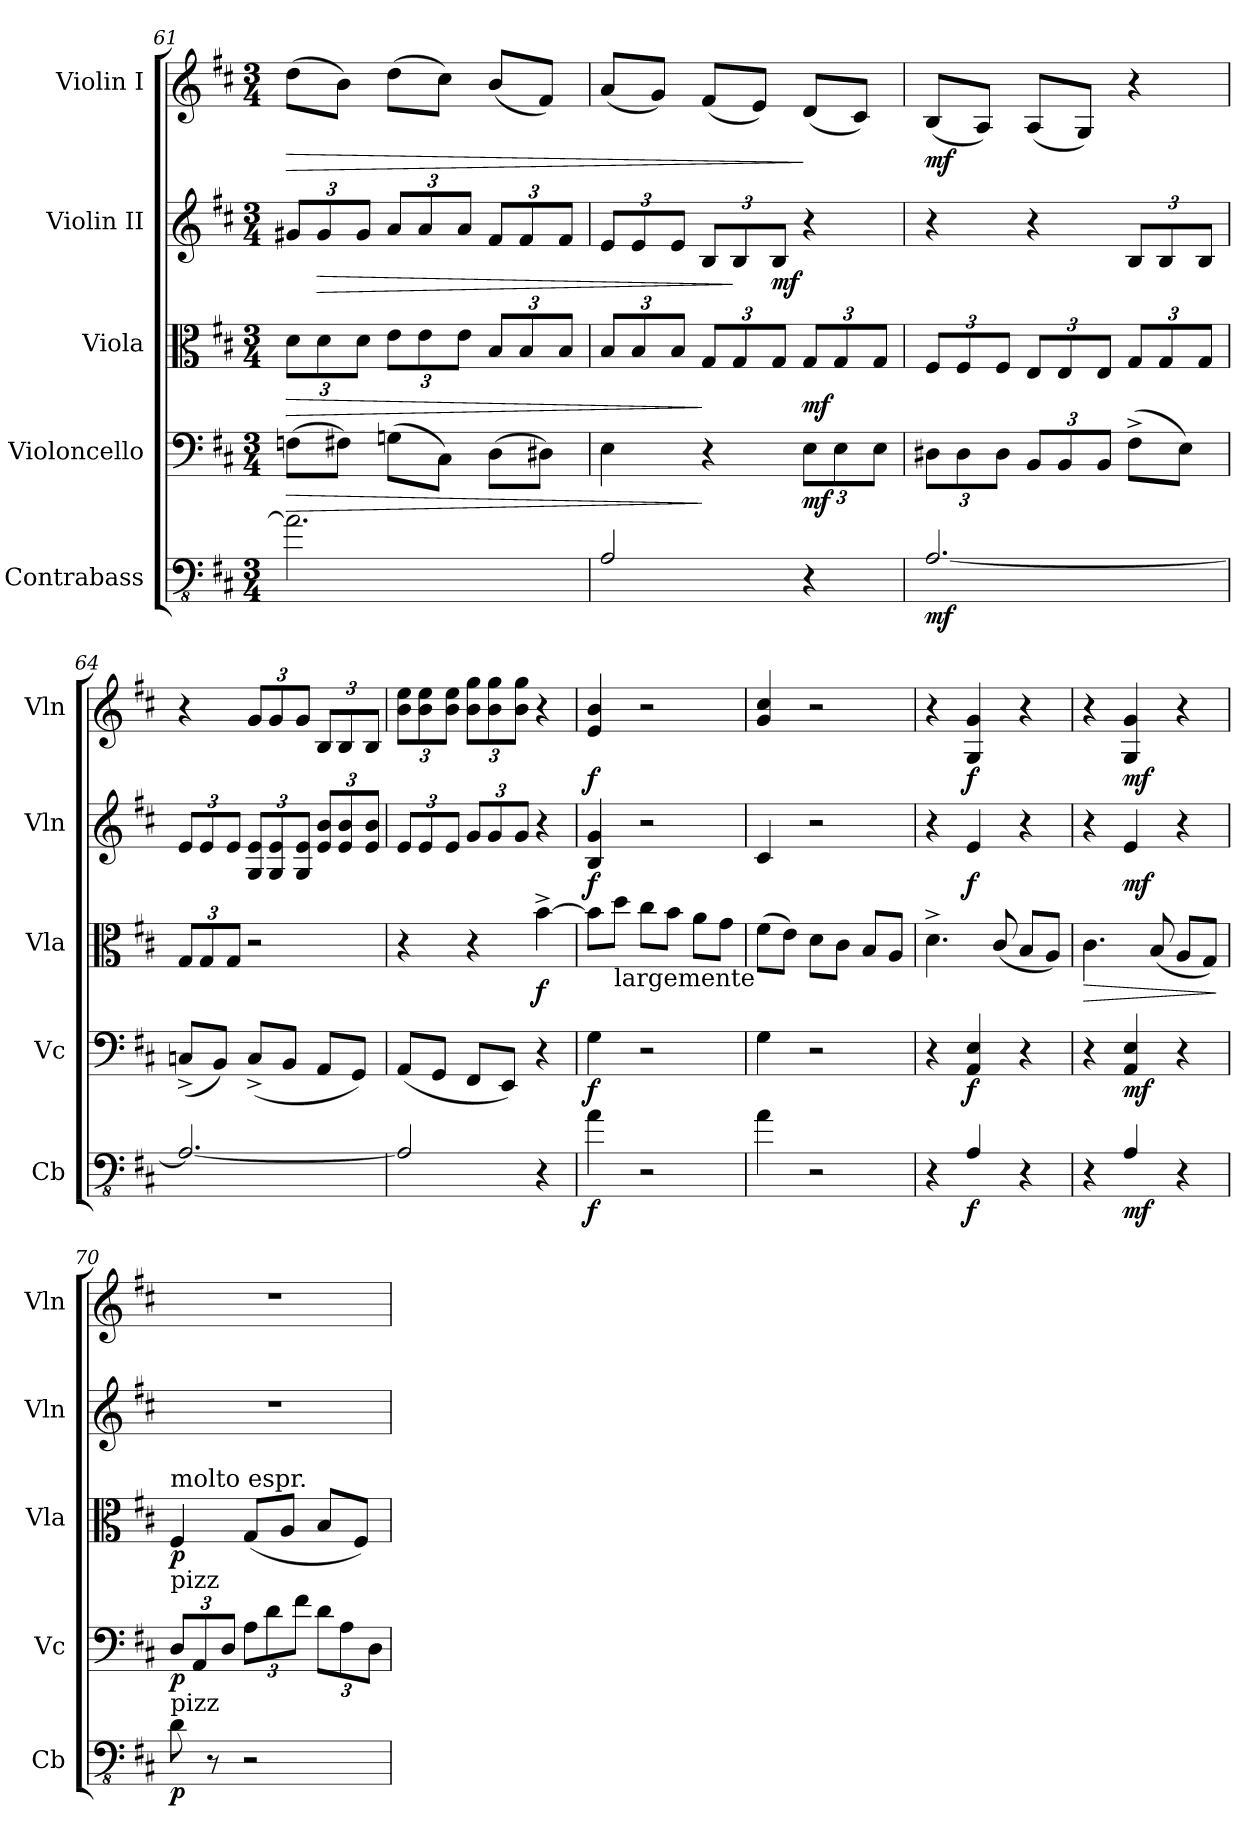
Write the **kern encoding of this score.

**kern	**dynam	**kern	**dynam	**kern	**dynam	**kern	**dynam	**kern	**dynam
*part5	*part5	*part4	*part4	*part3	*part3	*part2	*part2	*part1	*part1
*staff5	*staff5	*staff4	*staff4	*staff3	*staff3	*staff2	*staff2	*staff1	*staff1
*I"Contrabass	*	*I"Violoncello	*	*I"Viola	*	*I"Violin II	*	*I"Violin I	*
*I'Cb	*	*I'Vc	*	*I'Vla	*	*I'Vln	*	*I'Vln	*
*clefFv4	*	*clefF4	*	*clefC3	*	*clefG2	*	*clefG2	*
*ITrd7c12	*	*	*	*	*	*	*	*	*
*k[f#c#]	*	*k[f#c#]	*	*k[f#c#]	*	*k[f#c#]	*	*k[f#c#]	*
*M3/4	*	*M3/4	*	*M3/4	*	*M3/4	*	*M3/4	*
=61	=61	=61	=61	=61	=61	=61	=61	=61	=61
!	!	!	!LO:HP:b	!	!	!	!	!	!
*	*	*	*	*Xbrackettup	*	*	*	*	*
!	!	!	!	!	!LO:HP:b	!	!	!	!
*	*	*	*	*	*	*Xbrackettup	*	*	*
!	!	!	!	!	!	!	!	!	!LO:HP:b
2.AA\]	.	(8Fn\L	>	12d\L	>	12g#X/L	.	(8dd\L	>
!	!	!	!	!	!	!	!LO:HP:b	!	!
.	.	.	.	12d\	.	12g#/	>	.	.
.	.	8F#X\J)	.	.	.	.	.	8b\J)	.
.	.	.	.	12d\J	.	12g#/J	.	.	.
.	.	(8Gn\L	.	12e\L	.	12a/L	.	(8dd\L	.
.	.	.	.	12e\	.	12a/	.	.	.
.	.	8C#\J)	.	.	.	.	.	8cc#\J)	.
.	.	.	.	12e\J	.	12a/J	.	.	.
.	.	(8D\L	.	12B/L	.	12f#/L	.	(8b/L	.
.	.	.	.	12B/	.	12f#/	.	.	.
.	.	8D#X\J)	.	.	.	.	.	8f#/J)	.
.	.	.	.	12B/J	.	12f#/J	.	.	.
=62	=62	=62	=62	=62	=62	=62	=62	=62	=62
2AAA/	.	4E\	.	12B/L	.	12e/L	.	(8a/L	.
.	.	.	.	12B/	.	12e/	.	.	.
.	.	.	.	.	.	.	.	8g/J)	.
.	.	.	.	12B/J	.	12e/J	.	.	.
.	.	4r	]	12G/L	]	12B/L	.	(8f#/L	.
.	.	.	.	12G/	.	12B/	]	.	.
.	.	.	.	.	.	.	.	8e/J)	.
!	!	!	!	!	!	!	!LO:DY:b	!	!
.	.	.	.	12G/J	.	12B/J	mf	.	.
*	*	*Xbrackettup	*	*	*	*	*	*	*
!	!	!	!LO:DY:b	!	!LO:DY:b	!	!	!	!
4r	.	12E\L	mf	12G/L	mf	4r	.	(8d/L	]
.	.	12E\	.	12G/	.	.	.	.	.
.	.	.	.	.	.	.	.	8c#/J)	.
.	.	12E\J	.	12G/J	.	.	.	.	.
=63	=63	=63	=63	=63	=63	=63	=63	=63	=63
!	!LO:DY:b	!	!	!	!	!	!	!	!LO:DY:b
[2.AAA/	mf	12D#X\L	.	12F#/L	.	4r	.	(8B/L	mf
.	.	12D#\	.	12F#/	.	.	.	.	.
.	.	.	.	.	.	.	.	8A/J)	.
.	.	12D#\J	.	12F#/J	.	.	.	.	.
.	.	12BB/L	.	12E/L	.	4r	.	(8A/L	.
.	.	12BB/	.	12E/	.	.	.	.	.
.	.	.	.	.	.	.	.	8G/J)	.
.	.	12BB/J	.	12E/J	.	.	.	.	.
.	.	(8F#^\L	.	12G/L	.	12B/L	.	4r	.
.	.	.	.	12G/	.	12B/	.	.	.
.	.	8E\J)	.	.	.	.	.	.	.
.	.	.	.	12G/J	.	12B/J	.	.	.
!!LO:LB:g=z
=64	=64	=64	=64	=64	=64	=64	=64	=64	=64
2.AAA/_	.	(8Cn^/L	.	12G/L	.	12e/L	.	4r	.
.	.	.	.	12G/	.	12e/	.	.	.
.	.	8BB/J)	.	.	.	.	.	.	.
.	.	.	.	12G/J	.	12e/J	.	.	.
*	*	*	*	*	*	*	*	*Xbrackettup	*
.	.	(8C^/L	.	2r	.	12G/ 12e/L	.	12g/L	.
.	.	.	.	.	.	12G/ 12e/	.	12g/	.
.	.	8BB/J	.	.	.	.	.	.	.
.	.	.	.	.	.	12G/ 12e/J	.	12g/J	.
.	.	8AA/L	.	.	.	12e/ 12b/L	.	12B/L	.
.	.	.	.	.	.	12e/ 12b/	.	12B/	.
.	.	8GG/J)	.	.	.	.	.	.	.
.	.	.	.	.	.	12e/ 12b/J	.	12B/J	.
=65	=65	=65	=65	=65	=65	=65	=65	=65	=65
2AAA/]	.	(8AA/L	.	4r	.	12e/L	.	12b\ 12ee\L	.
.	.	.	.	.	.	12e/	.	12b\ 12ee\	.
.	.	8GG/J	.	.	.	.	.	.	.
.	.	.	.	.	.	12e/J	.	12b\ 12ee\J	.
.	.	8FF#/L	.	4r	.	12g/L	.	12b\ 12gg\L	.
.	.	.	.	.	.	12g/	.	12b\ 12gg\	.
.	.	8EE/J)	.	.	.	.	.	.	.
.	.	.	.	.	.	12g/J	.	12b\ 12gg\J	.
!	!	!	!	!	!LO:DY:b	!	!	!	!
4r	.	4r	.	[4b^\	f	4r	.	4r	.
=66	=66	=66	=66	=66	=66	=66	=66	=66	=66
!	!LO:DY:b	!	!LO:DY:b	!	!	!	!LO:DY:b	!	!LO:DY:b
4AA\	f	4G\	f	8b\L]	.	4B/ 4g/	f	4e/ 4b/	f
!	!	!	!	!LO:TX:b:t=largemente	!	!	!	!	!
.	.	.	.	8dd\J	.	.	.	.	.
2r	.	2r	.	8cc#\L	.	2r	.	2r	.
.	.	.	.	8b\J	.	.	.	.	.
.	.	.	.	8a\L	.	.	.	.	.
.	.	.	.	8g\J	.	.	.	.	.
=67	=67	=67	=67	=67	=67	=67	=67	=67	=67
4AA\	.	4G\	.	(8f#\L	.	4c#/	.	4g/ 4cc#/	.
.	.	.	.	8e\J)	.	.	.	.	.
2r	.	2r	.	8d\L	.	2r	.	2r	.
.	.	.	.	8c#\J	.	.	.	.	.
.	.	.	.	8B/L	.	.	.	.	.
.	.	.	.	8A/J	.	.	.	.	.
=68	=68	=68	=68	=68	=68	=68	=68	=68	=68
4r	.	4r	.	4.d^\	.	4r	.	4r	.
!	!LO:DY:b	!	!LO:DY:b	!	!	!	!LO:DY:b	!	!LO:DY:b
4AAA/	f	4AA/ 4E/	f	.	.	4e/	f	4G/ 4g/	f
.	.	.	.	(8c#/	.	.	.	.	.
4r	.	4r	.	8B/L	.	4r	.	4r	.
.	.	.	.	8A/J)	.	.	.	.	.
=69	=69	=69	=69	=69	=69	=69	=69	=69	=69
!	!	!	!	!	!LO:HP:b	!	!	!	!
4r	.	4r	.	4.c#\	>	4r	.	4r	.
!	!LO:DY:b	!	!LO:DY:b	!	!	!	!LO:DY:b	!	!LO:DY:b
4AAA/	mf	4AA/ 4E/	mf	.	.	4e/	mf	4G/ 4g/	mf
.	.	.	.	(8B/	.	.	.	.	.
4r	.	4r	.	8A/L	.	4r	.	4r	.
.	.	.	.	8G/J)	.	.	.	.	.
.	.	.	.	.	]	.	.	.	.
!!LO:PB:g=z
=70	=70	=70	=70	=70	=70	=70	=70	=70	=70
!	!	!	!	!LO:TX:a:t=molto espr.	!	!	!	!	!
!	!	!LO:TX:a:t=pizz	!	!	!	!	!	!	!
!LO:TX:a:t=pizz	!	!	!	!	!	!	!	!	!
!	!LO:DY:b	!	!LO:DY:b	!	!LO:DY:b	!	!	!	!
8DD\	p	12D/L	p	4F#/	p	2.r	.	2.r	.
.	.	12AA/	.	.	.	.	.	.	.
8r	.	.	.	.	.	.	.	.	.
.	.	12D/J	.	.	.	.	.	.	.
2r	.	12A\L	.	(8G/L	.	.	.	.	.
.	.	12d\	.	.	.	.	.	.	.
.	.	.	.	8A/J	.	.	.	.	.
.	.	12f#\J	.	.	.	.	.	.	.
.	.	12d\L	.	8B/L	.	.	.	.	.
.	.	12A\	.	.	.	.	.	.	.
.	.	.	.	8F#/J)	.	.	.	.	.
.	.	12D\J	.	.	.	.	.	.	.
=	=	=	=	=	=	=	=	=	=
*-	*-	*-	*-	*-	*-	*-	*-	*-	*-
